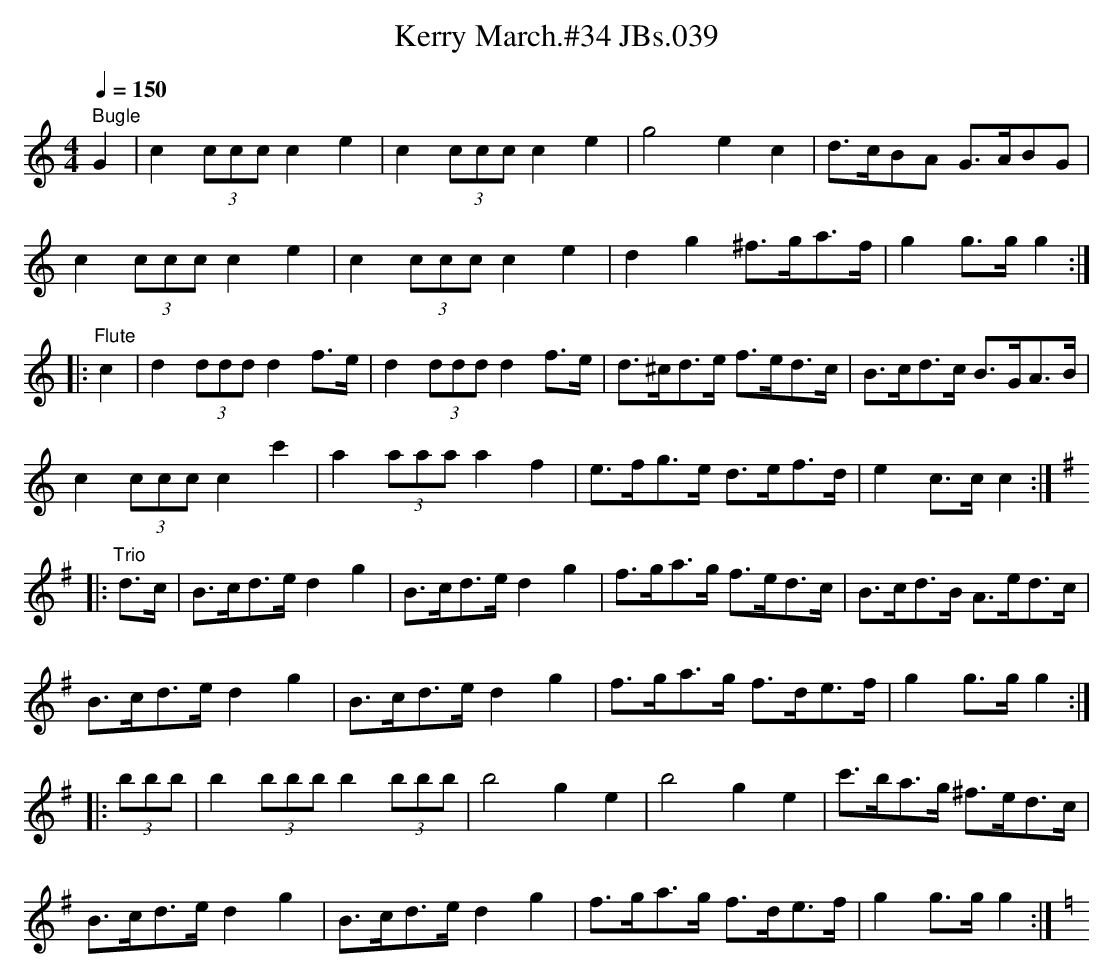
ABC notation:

X:1
T:Kerry March.#34 JBs.039
M:4/4
L:1/8
Q:1/4=150
K:C major
" Bugle"G2|c2(3ccc c2e2|c2 (3ccc c2e2|g4e2c2|d>cBA G>ABG|
c2(3ccc c2e2|c2 (3ccc c2e2|d2g2^f>ga>f|g2g>g g2:|
|:"Flute"c2|d2(3ddd d2f>e|d2(3ddd d2f>e|d>^cd>e f>ed>c|B>cd>c B>GA>B|
c2(3ccc c2c'2|a2(3aaa a2f2|e>fg>e d>ef>d|e2c>cc2 :|
K:GMaj
|:"Trio"d>c|B>cd>e d2g2|B>cd>e d2g2|f>ga>g f>ed>c|B>cd>B A>ed>c|
B>cd>e d2g2| B>cd>ed2g2|f>ga>g f>de>f|g2g>gg2:|
|:(3bbb|b2 (3bbb b2 (3bbb|b4 g2e2|b4 g2e2|c'>ba>g ^f>ed>c|
B>cd>e d2g2|B>cd>e d2g2|f>ga>g f>de>f|g2g>g g2:|
K:Cmaj
